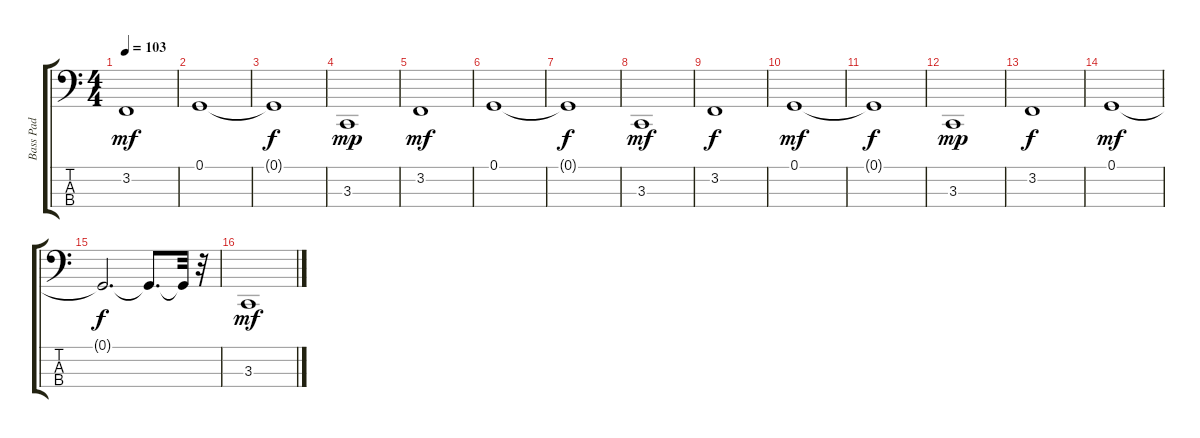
\track ("Bass Pad " "Bass Pad ") {instrument synthstrings1}
\staff {score tabs}
\tuning (G2 D2 A1 E1) {hide}
\ts (4 4)
\tempo 103
\clef f4
\ks c
3.2.1{dy mf} |
0.1.1 |
0.1{t}.1{dy f} |
3.3.1{dy mp} |
3.2.1{dy mf} |
0.1.1 |
0.1{t}.1{dy f} |
3.3.1{dy mf} |
3.2.1{dy f} |
0.1.1{dy mf} |
0.1{t}.1{dy f} |
3.3.1{dy mp} |
3.2.1{dy f} |
0.1.1{dy mf} |
0.1{t}.2{d dy f} 0.1{t}.8{d} 0.1{t}.32 r.32 |
3.3.1{dy mf}
